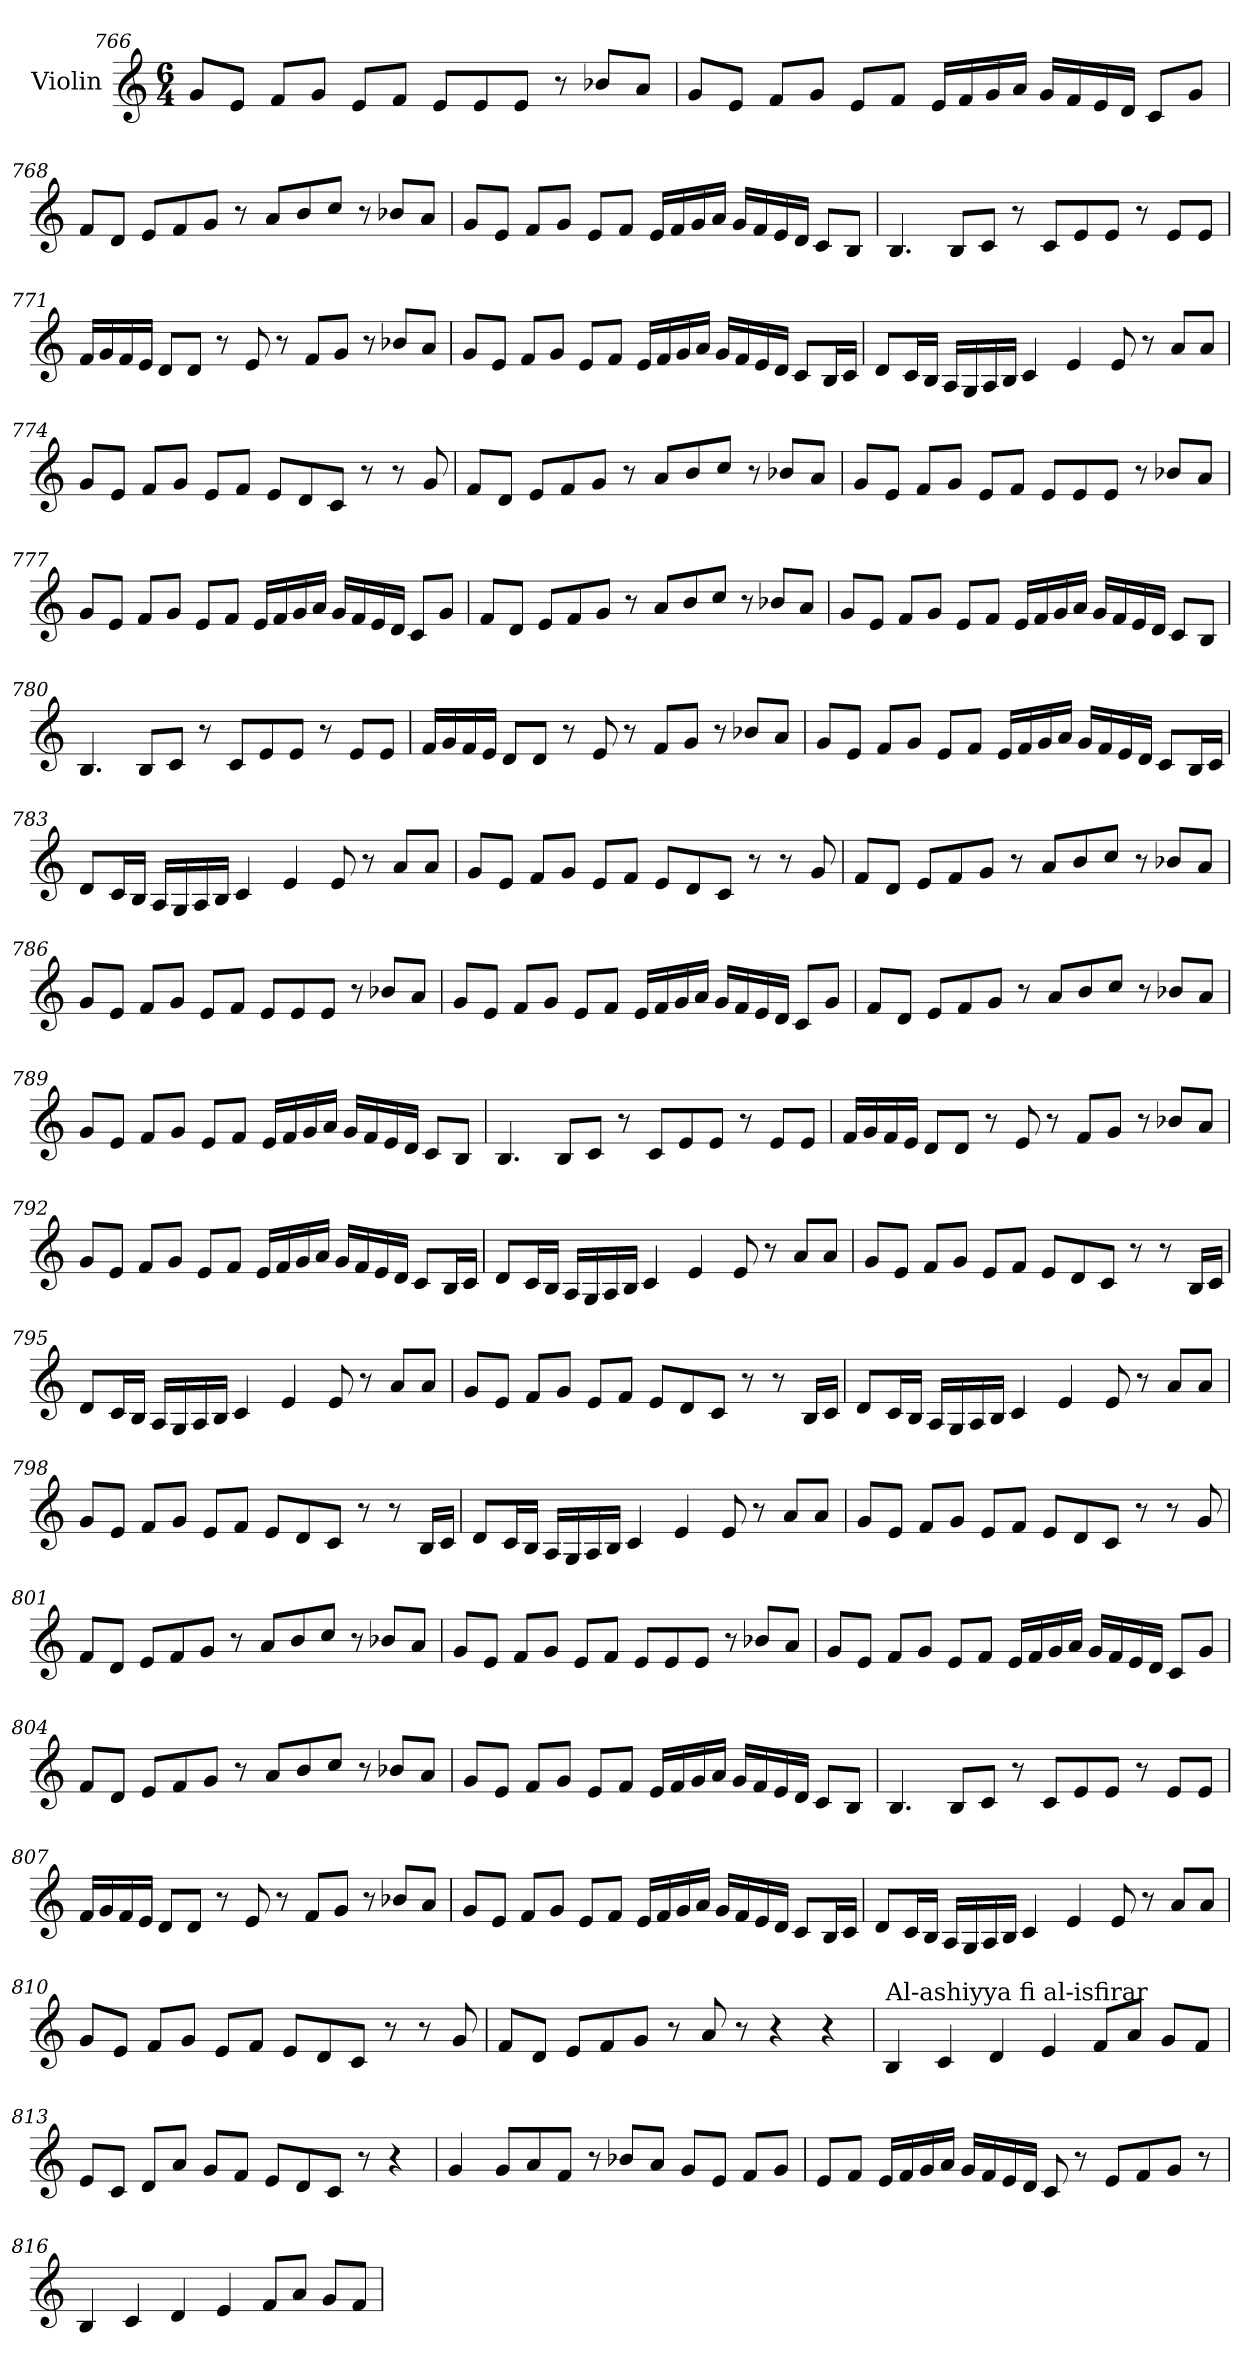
**kern
*part1
*staff1
*I"Violin
*clefG2
*k[]
*C:
*M6/4
=766
8g/L
8e/J
8f/L
8g/J
8e/L
8f/J
8e/L
8e/
8e/J
8r
8b-X/L
8a/J
!!LO:PB:g=z
=767
8g/L
8e/J
8f/L
8g/J
8e/L
8f/J
16e/LL
16f/
16g/
16a/JJ
16g/LL
16f/
16e/
16d/JJ
8c/L
8g/J
!!LO:PB:g=z
=768
8f/L
8d/J
8e/L
8f/
8g/J
8r
8a/L
8b/
8cc/J
8r
8b-X/L
8a/J
!!LO:PB:g=z
=769
8g/L
8e/J
8f/L
8g/J
8e/L
8f/J
16e/LL
16f/
16g/
16a/JJ
16g/LL
16f/
16e/
16d/JJ
8c/L
8B/J
!!LO:PB:g=z
=770
4.B/
8B/L
8c/J
8r
8c/L
8e/
8e/J
8r
8e/L
8e/J
=771
16f/LL
16g/
16f/
16e/JJ
8d/L
8d/J
8r
8e/
8r
8f/L
8g/J
8r
8b-X/L
8a/J
=772
8g/L
8e/J
8f/L
8g/J
8e/L
8f/J
16e/LL
16f/
16g/
16a/JJ
16g/LL
16f/
16e/
16d/JJ
8c/L
16B/L
16c/JJ
!!LO:PB:g=z
=773
8d/L
16c/L
16B/JJ
16A/LL
16G/
16A/
16B/JJ
4c/
4e/
8e/
8r
8a/L
8a/J
!!LO:PB:g=z
=774
8g/L
8e/J
8f/L
8g/J
8e/L
8f/J
8e/L
8d/
8c/J
8r
8r
8g/
!!LO:PB:g=z
=775
8f/L
8d/J
8e/L
8f/
8g/J
8r
8a/L
8b/
8cc/J
8r
8b-X/L
8a/J
=776
8g/L
8e/J
8f/L
8g/J
8e/L
8f/J
8e/L
8e/
8e/J
8r
8b-X/L
8a/J
!!LO:PB:g=z
=777
8g/L
8e/J
8f/L
8g/J
8e/L
8f/J
16e/LL
16f/
16g/
16a/JJ
16g/LL
16f/
16e/
16d/JJ
8c/L
8g/J
!!LO:PB:g=z
=778
8f/L
8d/J
8e/L
8f/
8g/J
8r
8a/L
8b/
8cc/J
8r
8b-X/L
8a/J
!!LO:PB:g=z
=779
8g/L
8e/J
8f/L
8g/J
8e/L
8f/J
16e/LL
16f/
16g/
16a/JJ
16g/LL
16f/
16e/
16d/JJ
8c/L
8B/J
!!LO:PB:g=z
=780
4.B/
8B/L
8c/J
8r
8c/L
8e/
8e/J
8r
8e/L
8e/J
=781
16f/LL
16g/
16f/
16e/JJ
8d/L
8d/J
8r
8e/
8r
8f/L
8g/J
8r
8b-X/L
8a/J
!!LO:PB:g=z
=782
8g/L
8e/J
8f/L
8g/J
8e/L
8f/J
16e/LL
16f/
16g/
16a/JJ
16g/LL
16f/
16e/
16d/JJ
8c/L
16B/L
16c/JJ
!!LO:PB:g=z
=783
8d/L
16c/L
16B/JJ
16A/LL
16G/
16A/
16B/JJ
4c/
4e/
8e/
8r
8a/L
8a/J
!!LO:PB:g=z
=784
8g/L
8e/J
8f/L
8g/J
8e/L
8f/J
8e/L
8d/
8c/J
8r
8r
8g/
!!LO:PB:g=z
=785
8f/L
8d/J
8e/L
8f/
8g/J
8r
8a/L
8b/
8cc/J
8r
8b-X/L
8a/J
=786
8g/L
8e/J
8f/L
8g/J
8e/L
8f/J
8e/L
8e/
8e/J
8r
8b-X/L
8a/J
!!LO:PB:g=z
=787
8g/L
8e/J
8f/L
8g/J
8e/L
8f/J
16e/LL
16f/
16g/
16a/JJ
16g/LL
16f/
16e/
16d/JJ
8c/L
8g/J
!!LO:PB:g=z
=788
8f/L
8d/J
8e/L
8f/
8g/J
8r
8a/L
8b/
8cc/J
8r
8b-X/L
8a/J
!!LO:PB:g=z
=789
8g/L
8e/J
8f/L
8g/J
8e/L
8f/J
16e/LL
16f/
16g/
16a/JJ
16g/LL
16f/
16e/
16d/JJ
8c/L
8B/J
!!LO:PB:g=z
=790
4.B/
8B/L
8c/J
8r
8c/L
8e/
8e/J
8r
8e/L
8e/J
=791
16f/LL
16g/
16f/
16e/JJ
8d/L
8d/J
8r
8e/
8r
8f/L
8g/J
8r
8b-X/L
8a/J
!!LO:PB:g=z
=792
8g/L
8e/J
8f/L
8g/J
8e/L
8f/J
16e/LL
16f/
16g/
16a/JJ
16g/LL
16f/
16e/
16d/JJ
8c/L
16B/L
16c/JJ
=793
8d/L
16c/L
16B/JJ
16A/LL
16G/
16A/
16B/JJ
4c/
4e/
8e/
8r
8a/L
8a/J
!!LO:LB:g=z
=794
8g/L
8e/J
8f/L
8g/J
8e/L
8f/J
8e/L
8d/
8c/J
8r
8r
16B/LL
16c/JJ
=795
8d/L
16c/L
16B/JJ
16A/LL
16G/
16A/
16B/JJ
4c/
4e/
8e/
8r
8a/L
8a/J
!!LO:LB:g=z
=796
8g/L
8e/J
8f/L
8g/J
8e/L
8f/J
8e/L
8d/
8c/J
8r
8r
16B/LL
16c/JJ
=797
8d/L
16c/L
16B/JJ
16A/LL
16G/
16A/
16B/JJ
4c/
4e/
8e/
8r
8a/L
8a/J
!!LO:LB:g=z
=798
8g/L
8e/J
8f/L
8g/J
8e/L
8f/J
8e/L
8d/
8c/J
8r
8r
16B/LL
16c/JJ
=799
8d/L
16c/L
16B/JJ
16A/LL
16G/
16A/
16B/JJ
4c/
4e/
8e/
8r
8a/L
8a/J
=800
8g/L
8e/J
8f/L
8g/J
8e/L
8f/J
8e/L
8d/
8c/J
8r
8r
8g/
!!LO:LB:g=z
=801
8f/L
8d/J
8e/L
8f/
8g/J
8r
8a/L
8b/
8cc/J
8r
8b-X/L
8a/J
=802
8g/L
8e/J
8f/L
8g/J
8e/L
8f/J
8e/L
8e/
8e/J
8r
8b-X/L
8a/J
=803
8g/L
8e/J
8f/L
8g/J
8e/L
8f/J
16e/LL
16f/
16g/
16a/JJ
16g/LL
16f/
16e/
16d/JJ
8c/L
8g/J
!!LO:LB:g=z
=804
8f/L
8d/J
8e/L
8f/
8g/J
8r
8a/L
8b/
8cc/J
8r
8b-X/L
8a/J
=805
8g/L
8e/J
8f/L
8g/J
8e/L
8f/J
16e/LL
16f/
16g/
16a/JJ
16g/LL
16f/
16e/
16d/JJ
8c/L
8B/J
=806
4.B/
8B/L
8c/J
8r
8c/L
8e/
8e/J
8r
8e/L
8e/J
!!LO:LB:g=z
=807
16f/LL
16g/
16f/
16e/JJ
8d/L
8d/J
8r
8e/
8r
8f/L
8g/J
8r
8b-X/L
8a/J
=808
8g/L
8e/J
8f/L
8g/J
8e/L
8f/J
16e/LL
16f/
16g/
16a/JJ
16g/LL
16f/
16e/
16d/JJ
8c/L
16B/L
16c/JJ
!!LO:LB:g=z
=809
8d/L
16c/L
16B/JJ
16A/LL
16G/
16A/
16B/JJ
4c/
4e/
8e/
8r
8a/L
8a/J
=810
8g/L
8e/J
8f/L
8g/J
8e/L
8f/J
8e/L
8d/
8c/J
8r
8r
8g/
=811
8f/L
8d/J
8e/L
8f/
8g/J
8r
8a/
8r
4r
4r
!!LO:PB:g=z
=812
!LO:TX:a:t=Al-ashiyya fi al-isfirar
4B/
4c/
4d/
4e/
8f/L
8a/J
8g/L
8f/J
=813
8e/L
8c/J
8d/L
8a/J
8g/L
8f/J
8e/L
8d/
8c/J
8r
4r
=814
4g/
8g/L
8a/
8f/J
8r
8b-X/L
8a/J
8g/L
8e/J
8f/L
8g/J
!!LO:LB:g=z
=815
8e/L
8f/J
16e/LL
16f/
16g/
16a/JJ
16g/LL
16f/
16e/
16d/JJ
8c/
8r
8e/L
8f/
8g/J
8r
=816
4B/
4c/
4d/
4e/
8f/L
8a/J
8g/L
8f/J
=
*-
